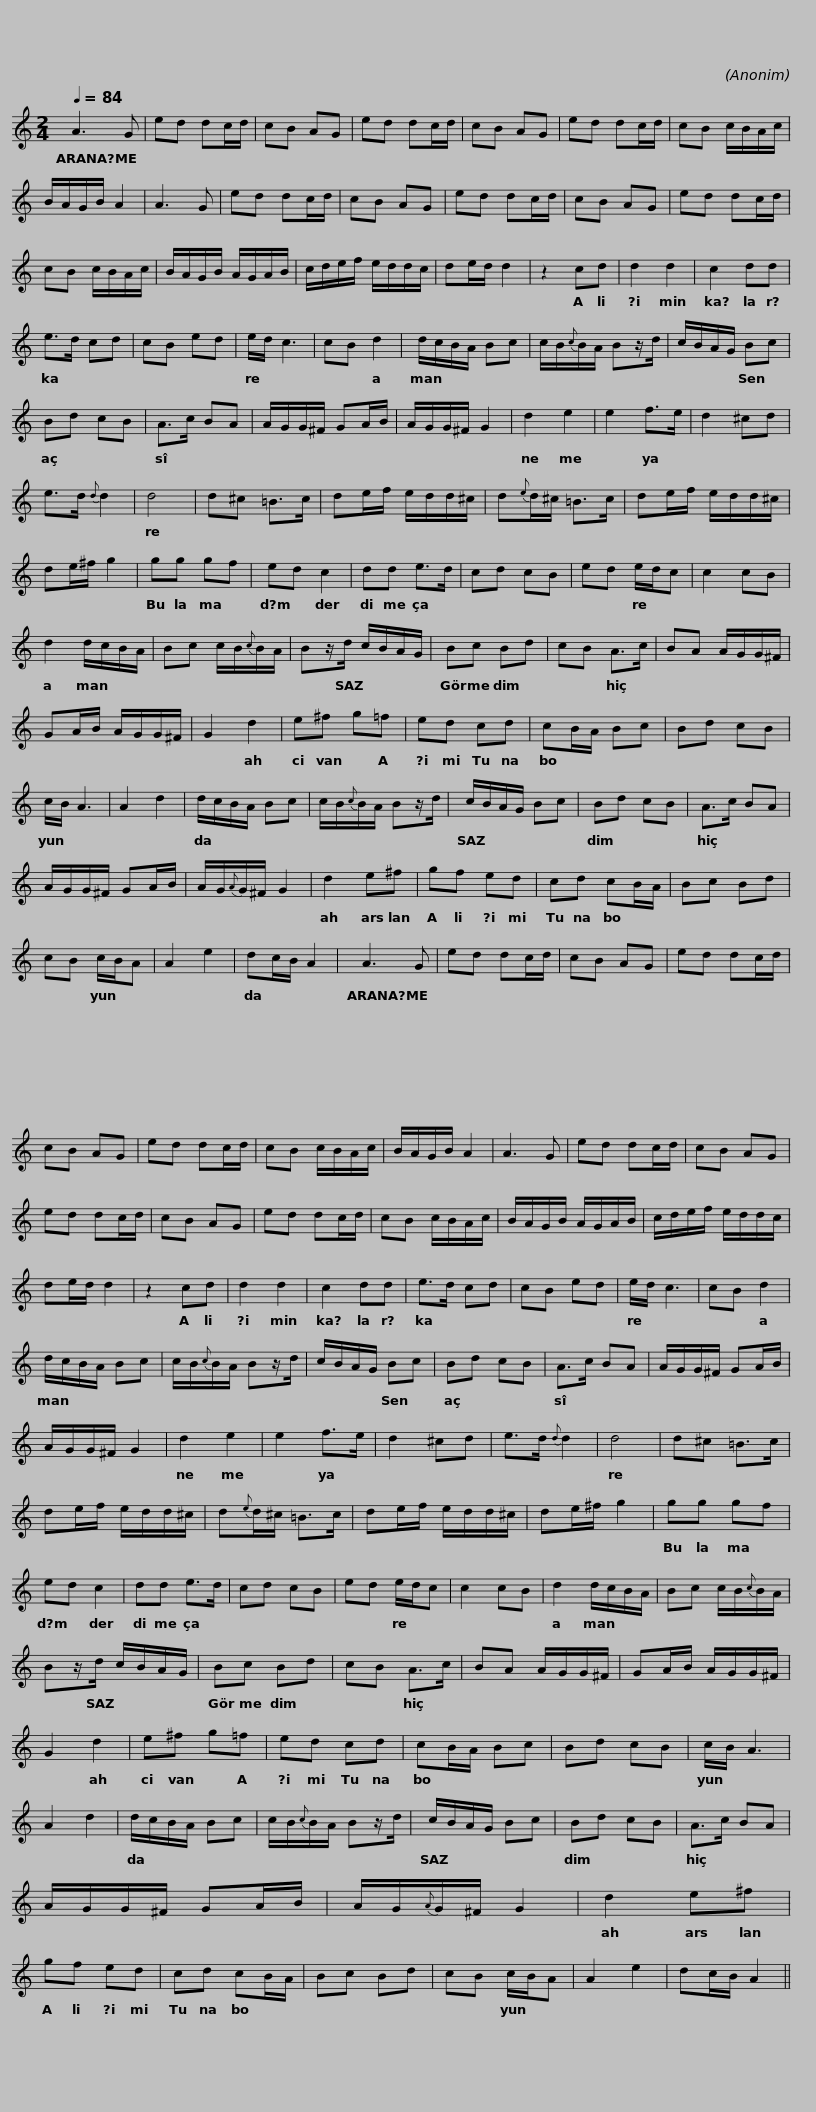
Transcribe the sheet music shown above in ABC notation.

X:1
L:1/8
Q:1/4=84
M:2/4
I:linebreak $
K:C
V:1 treble
V:1
 A3 G | ed dc/d/ | cB AG | ed dc/d/ | cB AG | %5
 ed dc/d/ | cB c/B/A/c/ | B/A/G/B/ A2 | A3 G | ed dc/d/ |$ %10
 cB AG | ed dc/d/ | cB AG | ed dc/d/ | cB c/B/A/c/ | %15
 B/A/G/B/ A/G/A/B/ | c/d/e/f/ e/d/d/c/ | de/d/ d2 | z2 cd |$ d2 d2 | %20
 c2 dd | e>d cd | cB ed | e/d/ c3 | cB d2 | %25
 d/c/B/A/ Bc | c/B/{c}B/A/ Bz/d/ | c/B/A/G/ Bc | Bd cB |$ A>c BA | %30
 A/G/G/^F/ GA/B/ | A/G/G/^F/ G2 | d2 e2 | e2 f>e | d2 ^cd | %35
 e>d{d} d2 | d4 | d^c =B>c |$ de/f/ e/d/d/^c/ | d{e}d/^c/ =B>c | %40
 de/f/ e/d/d/^c/ | de/^f/ g2 | gg gf | ed c2 | dd e>d | %45
 cd cB |$ ed e/d/c | c2 cB | d2 d/c/B/A/ | Bc c/B/{c}B/A/ | %50
 Bz/d/ c/B/A/G/ | Bc Bd | cB A>c | BA A/G/G/^F/ |$ GA/B/ A/G/G/^F/ | %55
 G2 d2 | e^f g=f | ed cd | cB/A/ Bc | Bd cB | %60
 c/B/ A3 | A2 d2 | d/c/B/A/ Bc |$ c/B/{c}B/A/ Bz/d/ | c/B/A/G/ Bc | %65
 Bd cB | A>c BA | A/G/G/^F/ GA/B/ | A/G/{A}G/^F/ G2 | d2 e^f | %70
 gf ed |$ cd cB/A/ | Bc Bd | cB c/B/A | A2 e2 | %75
 dc/B/ A2 | A3 G | ed dc/d/ | cB AG | ed dc/d/ | %80
 cB AG |$ ed dc/d/ | cB c/B/A/c/ | B/A/G/B/ A2 | A3 G | %85
 ed dc/d/ | cB AG | ed dc/d/ | cB AG | ed dc/d/ | %90
 cB c/B/A/c/ |$ B/A/G/B/ A/G/A/B/ | c/d/e/f/ e/d/d/c/ | de/d/ d2 | z2 cd | %95
 d2 d2 | c2 dd | e>d cd | cB ed | e/d/ c3 | %100
 cB d2 |$ d/c/B/A/ Bc | c/B/{c}B/A/ Bz/d/ | c/B/A/G/ Bc | Bd cB | %105
 A>c BA | A/G/G/^F/ GA/B/ | A/G/G/^F/ G2 | d2 e2 |$ e2 f>e | %110
 d2 ^cd | e>d{d} d2 | d4 | d^c =B>c | de/f/ e/d/d/^c/ | %115
 d{e}d/^c/ =B>c | de/f/ e/d/d/^c/ |$ de/^f/ g2 | gg gf | ed c2 | %120
 dd e>d | cd cB | ed e/d/c | c2 cB | d2 d/c/B/A/ | %125
 Bc c/B/{c}B/A/ |$ Bz/d/ c/B/A/G/ | Bc Bd | cB A>c | BA A/G/G/^F/ | %130
 GA/B/ A/G/G/^F/ | G2 d2 | e^f g=f | ed cd |$ cB/A/ Bc | %135
 Bd cB | c/B/ A3 | A2 d2 | d/c/B/A/ Bc | c/B/{c}B/A/ Bz/d/ | %140
 c/B/A/G/ Bc | Bd cB | A>c BA |$ A/G/G/^F/ GA/B/ | A/G/{A}G/^F/ G2 | %145
 d2 e^f | gf ed | cd cB/A/ | Bc Bd | cB c/B/A | %150
 A2 e2 | dc/B/ A2 || %152
